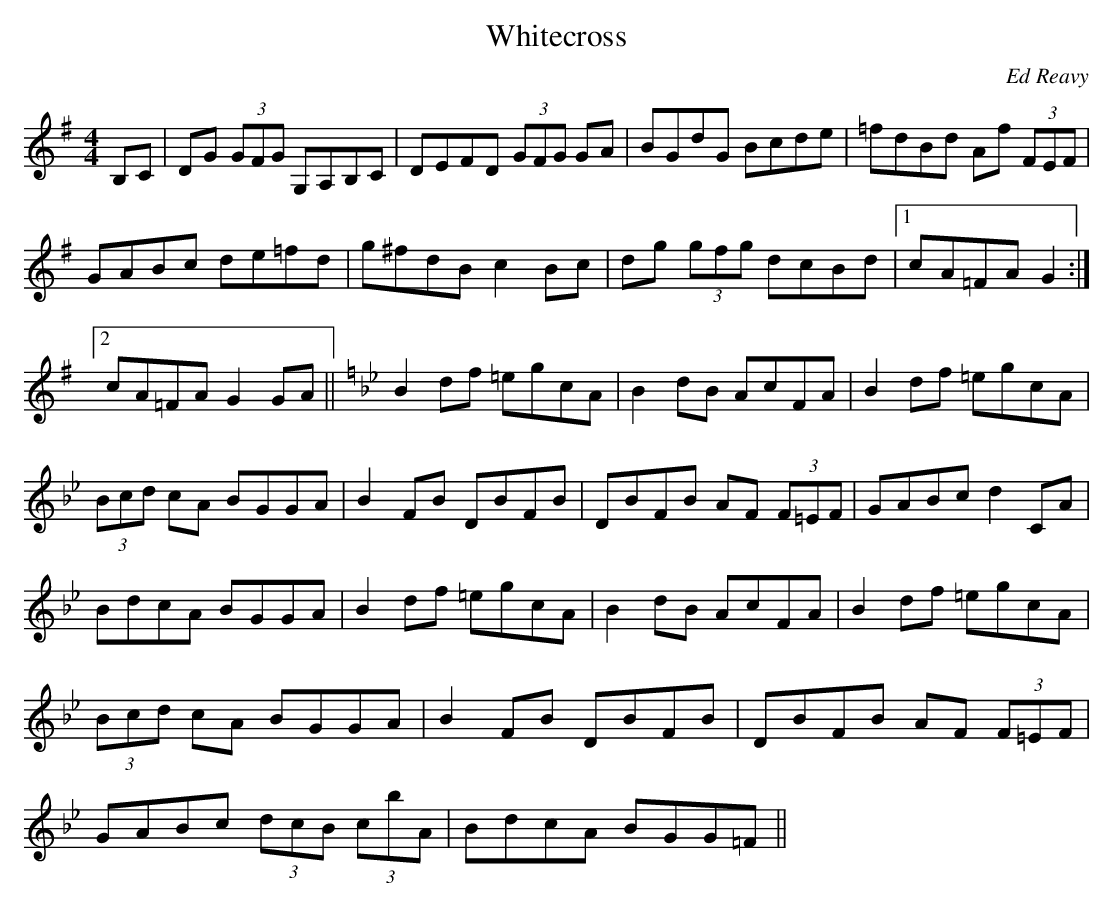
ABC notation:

X:1
T:Whitecross
C:Ed Reavy
M:4/4
L:1/8
K:G
B,C|DG (3GFG G,A,B,C|DEFD (3GFG GA|BGdG Bcde|=fdBd Af (3FEF|
GABc de=fd|g^fdB c2 Bc|dg (3gfg dcBd|1cA=FA G2:|
[2cA=FA G2 GA||\
K:Bb
B2 df =egcA|B2 dB AcFA|B2 df =egcA|
(3Bcd cA BGGA|B2 FB DBFB|DBFB AF (3F=EF|GABc d2 CA|
BdcA BGGA|B2 df =egcA|B2 dB AcFA|B2 df =egcA|
(3Bcd cA BGGA|B2 FB DBFB|DBFB AF (3F=EF|
GABc (3dcB (3cbA|BdcA BGG=F||
